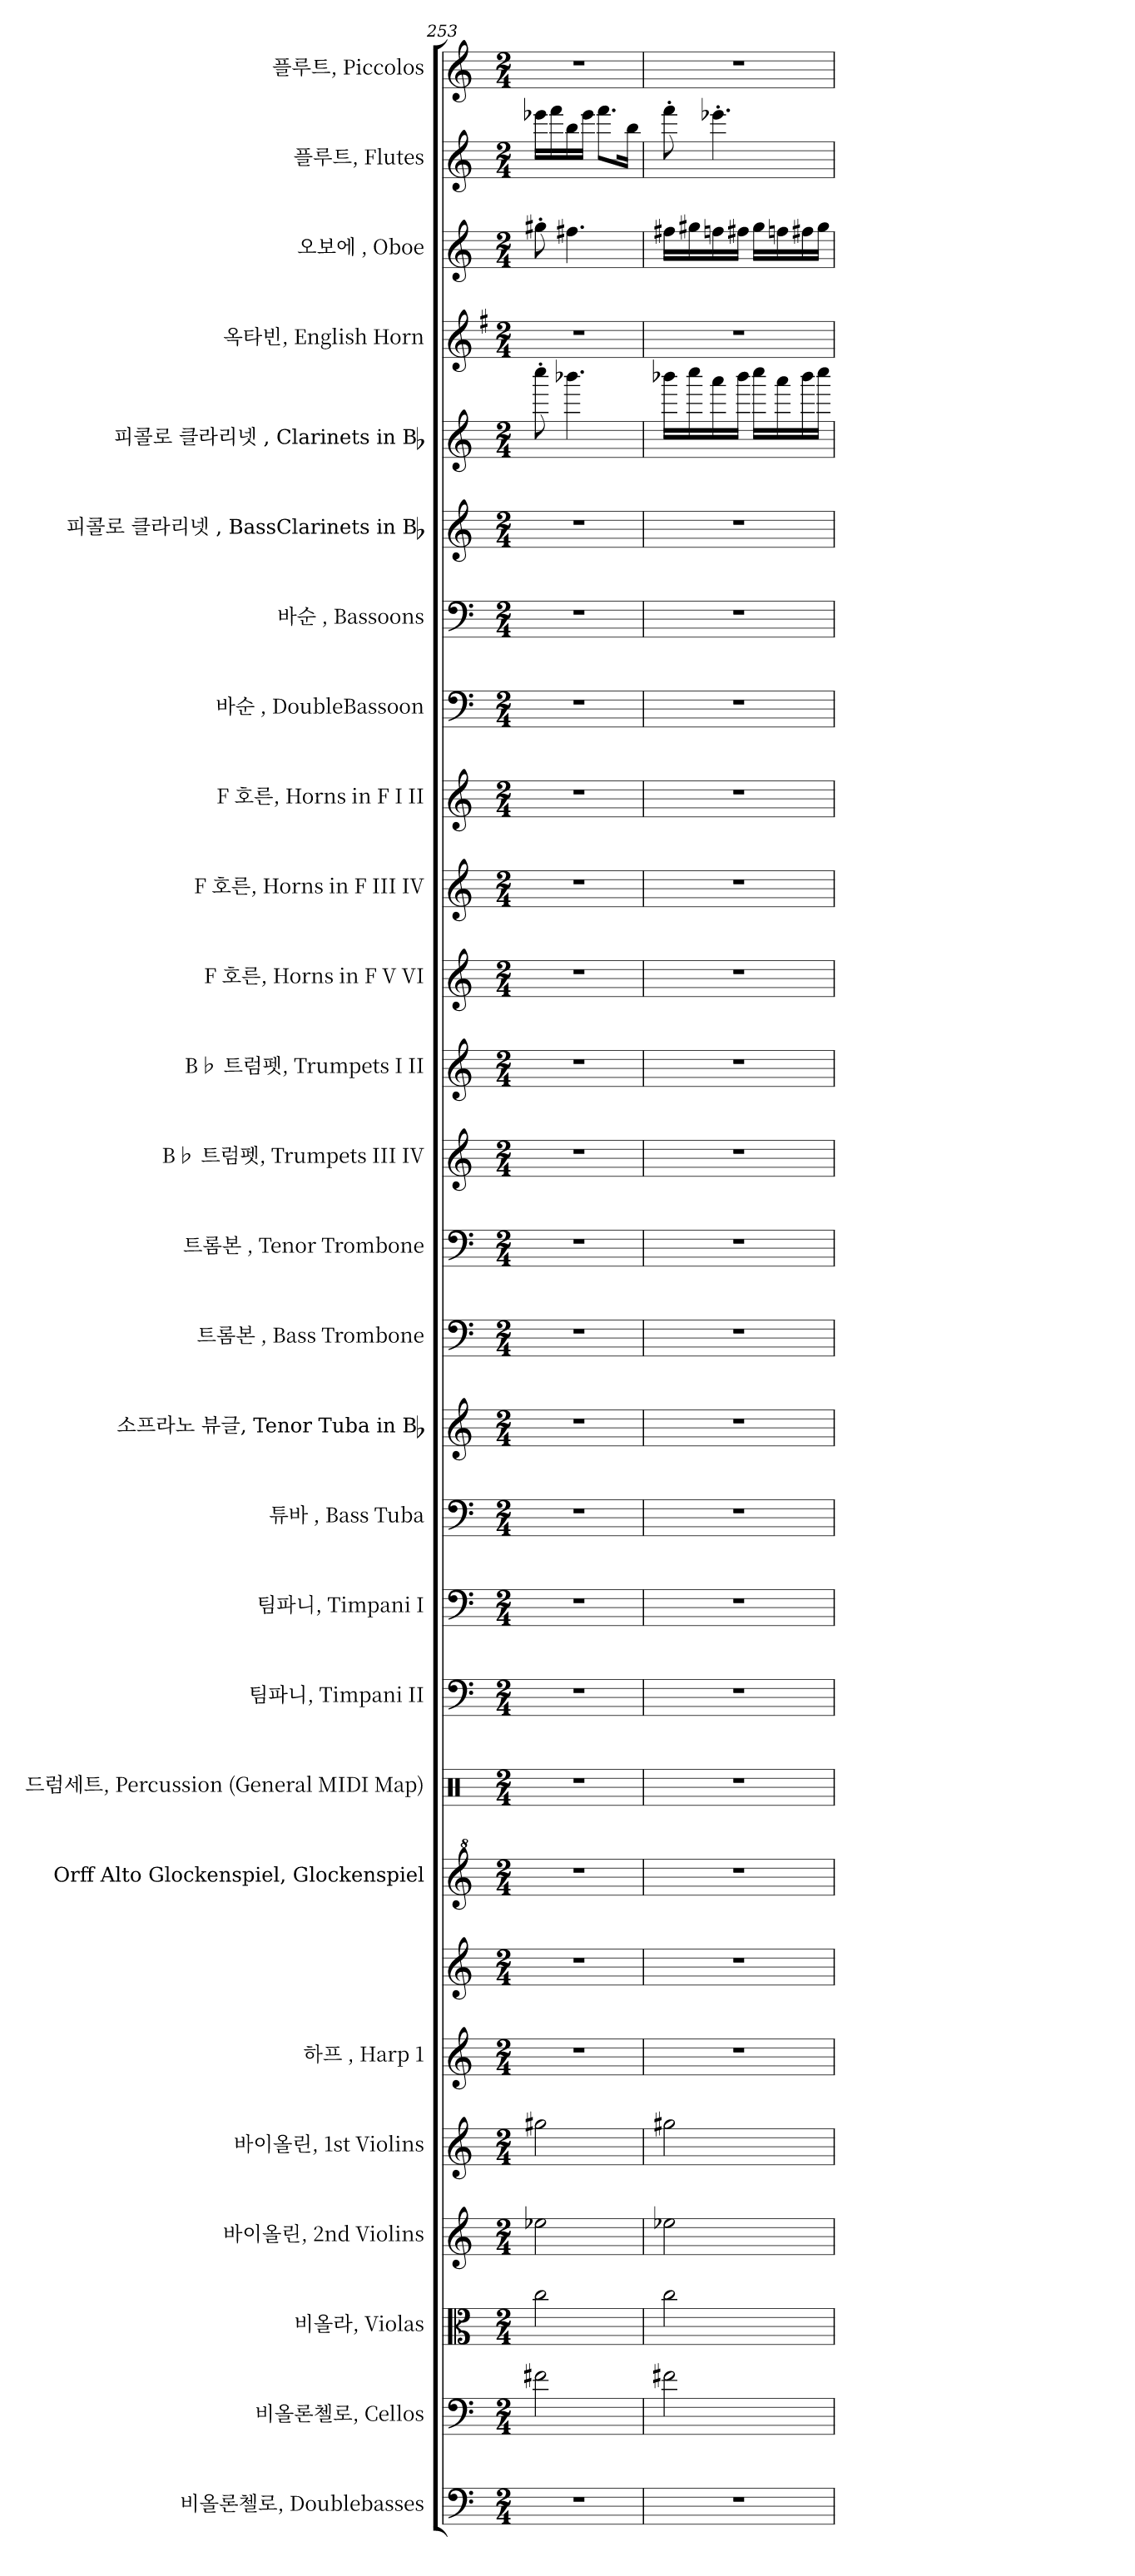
**kern	**kern	**kern	**kern	**kern	**kern	**kern	**kern	**kern	**kern	**kern	**kern	**kern	**kern	**kern	**kern	**kern	**kern	**kern	**kern	**kern	**kern	**kern	**kern	**kern	**kern	**kern	**kern
*part27	*part26	*part25	*part24	*part23	*part22	*part22	*part21	*part20	*part19	*part18	*part17	*part16	*part15	*part14	*part13	*part12	*part11	*part10	*part9	*part8	*part7	*part6	*part5	*part4	*part3	*part2	*part1
*staff28	*staff27	*staff26	*staff25	*staff24	*staff23	*staff22	*staff21	*staff20	*staff19	*staff18	*staff17	*staff16	*staff15	*staff14	*staff13	*staff12	*staff11	*staff10	*staff9	*staff8	*staff7	*staff6	*staff5	*staff4	*staff3	*staff2	*staff1
*I"비올론첼로, Doublebasses	*I"비올론첼로, Cellos	*I"비올라, Violas	*I"바이올린, 2nd Violins	*I"바이올린, 1st Violins	*I"하프 , Harp 1	*	*I"Orff Alto Glockenspiel, Glockenspiel	*I"드럼세트, Percussion (General MIDI Map)	*I"팀파니, Timpani II	*I"팀파니, Timpani I	*I"튜바 , Bass Tuba	*I"소프라노 뷰글, Tenor Tuba in Bb	*I"트롬본 , Bass Trombone	*I"트롬본 , Tenor Trombone	*I"B♭ 트럼펫, Trumpets III IV	*I"B♭ 트럼펫, Trumpets I II	*I"F 호른, Horns in F  V  VI	*I"F 호른, Horns in F III IV	*I"F 호른, Horns in F  I  II	*I"바순 , DoubleBassoon	*I"바순 , Bassoons	*I"피콜로 클라리넷 , BassClarinets in Bb	*I"피콜로 클라리넷 , Clarinets in Bb	*I"옥타빈, English Horn	*I"오보에 , Oboe	*I"플루트, Flutes	*I"플루트, Piccolos
*	*	*I'Vlas.	*I'Vlns.	*I'Vlns.	*I'Hrp.	*	*I'O. A. Glk.	*	*I'Timp.	*I'Timp.	*I'Tba.	*	*I'Tbn.	*I'Tbn.	*I'B♭ Tpt.	*I'B♭ Tpt.	*I'F Hn.	*I'F Hn.	*I'F Hn.	*	*I'Bsn.	*	*	*	*I'Ob.	*I'Fl.	*
!!LO:PB:g=z
*clefF4	*clefF4	*clefC3	*clefG2	*clefG2	*clefG2	*clefG2	*clefG^2	*clefX	*clefF4	*clefF4	*clefF4	*clefG2	*clefF4	*clefF4	*clefG2	*clefG2	*clefG2	*clefG2	*clefG2	*clefF4	*clefF4	*clefG2	*clefG2	*clefG2	*clefG2	*clefG2	*clefG2
*	*	*	*	*	*	*	*	*	*	*	*	*	*	*	*ITrd1c2	*ITrd1c2	*ITrd4c7	*ITrd4c7	*ITrd4c7	*	*	*ITrd-5c-8	*ITrd-5c-8	*ITrd4c7	*	*	*
*k[]	*k[]	*k[]	*k[]	*k[]	*k[]	*k[]	*k[]	*k[]	*k[]	*k[]	*k[]	*k[]	*k[]	*k[]	*k[b-e-]	*k[b-e-]	*k[b-]	*k[b-]	*k[b-]	*k[]	*k[]	*k[b-e-a-d-]	*k[b-e-a-d-]	*k[]	*k[]	*k[]	*k[]
*M2/4	*M2/4	*M2/4	*M2/4	*M2/4	*M2/4	*M2/4	*M2/4	*M2/4	*M2/4	*M2/4	*M2/4	*M2/4	*M2/4	*M2/4	*M2/4	*M2/4	*M2/4	*M2/4	*M2/4	*M2/4	*M2/4	*M2/4	*M2/4	*M2/4	*M2/4	*M2/4	*M2/4
=253	=253	=253	=253	=253	=253	=253	=253	=253	=253	=253	=253	=253	=253	=253	=253	=253	=253	=253	=253	=253	=253	=253	=253	=253	=253	=253	=253
2r	2f#X\	2cc\	2ee-X\	2gg#X\	2r	2r	2r	2r	2r	2r	2r	2r	2r	2r	2r	2r	2r	2r	2r	2r	2r	2r	8aaaa-'\	2r	8gg#X'\	16eee-X\LL	2r
.	.	.	.	.	.	.	.	.	.	.	.	.	.	.	.	.	.	.	.	.	.	.	.	.	.	16fff\	.
.	.	.	.	.	.	.	.	.	.	.	.	.	.	.	.	.	.	.	.	.	.	.	4.gggg-X\	.	4.ff#X\	16bb\	.
.	.	.	.	.	.	.	.	.	.	.	.	.	.	.	.	.	.	.	.	.	.	.	.	.	.	16eee-\JJ	.
.	.	.	.	.	.	.	.	.	.	.	.	.	.	.	.	.	.	.	.	.	.	.	.	.	.	8.fff\L	.
.	.	.	.	.	.	.	.	.	.	.	.	.	.	.	.	.	.	.	.	.	.	.	.	.	.	16bb\Jk	.
=254	=254	=254	=254	=254	=254	=254	=254	=254	=254	=254	=254	=254	=254	=254	=254	=254	=254	=254	=254	=254	=254	=254	=254	=254	=254	=254	=254
2r	2f#X\	2cc\	2ee-X\	2gg#X\	2r	2r	2r	2r	2r	2r	2r	2r	2r	2r	2r	2r	2r	2r	2r	2r	2r	2r	16gggg-X\LL	2r	16ff#X\LL	8fff'\	2r
.	.	.	.	.	.	.	.	.	.	.	.	.	.	.	.	.	.	.	.	.	.	.	16aaaa-\	.	16gg#X\	.	.
.	.	.	.	.	.	.	.	.	.	.	.	.	.	.	.	.	.	.	.	.	.	.	16ffff\	.	16ffn\	4.eee-X'\	.
.	.	.	.	.	.	.	.	.	.	.	.	.	.	.	.	.	.	.	.	.	.	.	16gggg-\JJ	.	16ff#X\JJ	.	.
.	.	.	.	.	.	.	.	.	.	.	.	.	.	.	.	.	.	.	.	.	.	.	16aaaa-\LL	.	16gg#\LL	.	.
.	.	.	.	.	.	.	.	.	.	.	.	.	.	.	.	.	.	.	.	.	.	.	16ffff\	.	16ffn\	.	.
.	.	.	.	.	.	.	.	.	.	.	.	.	.	.	.	.	.	.	.	.	.	.	16gggg-\	.	16ff#X\	.	.
.	.	.	.	.	.	.	.	.	.	.	.	.	.	.	.	.	.	.	.	.	.	.	16aaaa-\JJ	.	16gg#\JJ	.	.
=	=	=	=	=	=	=	=	=	=	=	=	=	=	=	=	=	=	=	=	=	=	=	=	=	=	=	=
*-	*-	*-	*-	*-	*-	*-	*-	*-	*-	*-	*-	*-	*-	*-	*-	*-	*-	*-	*-	*-	*-	*-	*-	*-	*-	*-	*-
